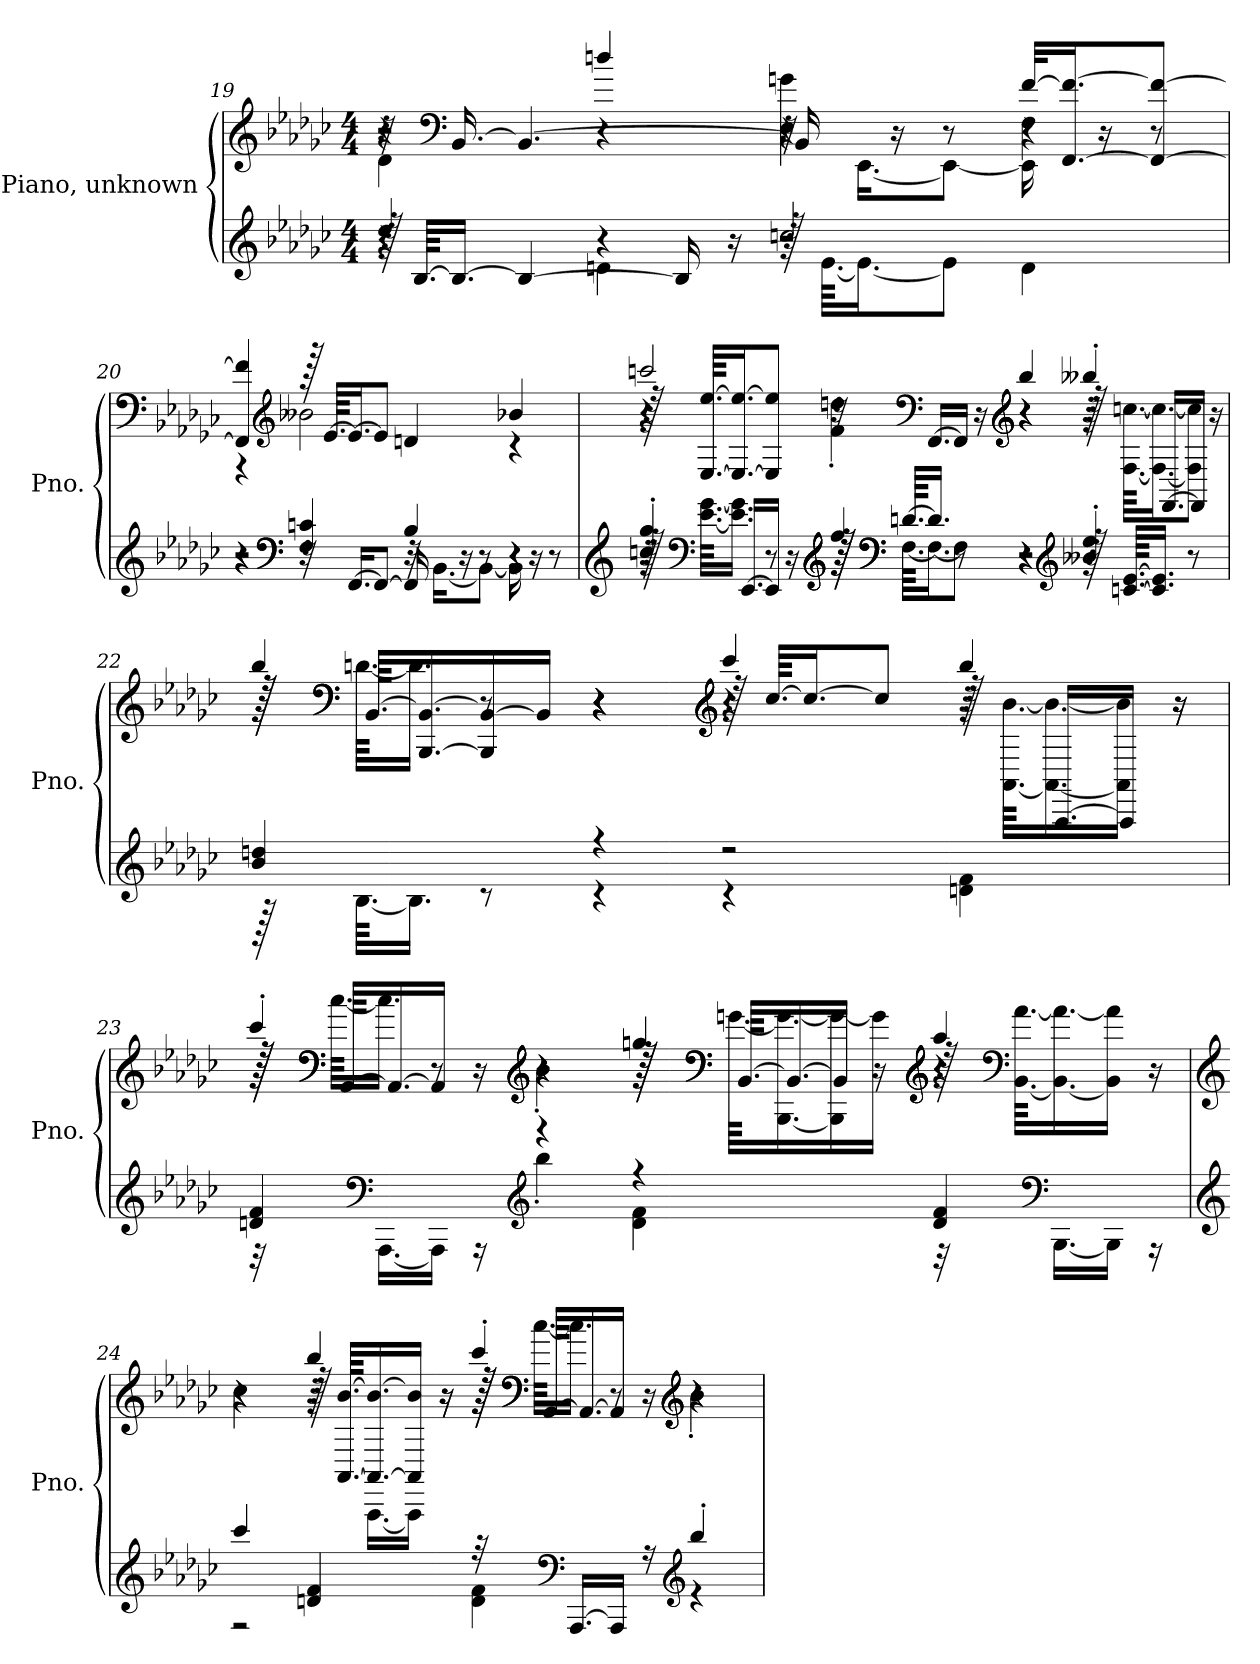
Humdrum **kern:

**kern	**kern
*part1	*part1
*staff2	*staff1
*I"Piano, unknown	*
*I'Pno.	*
!!LO:PB:g=z
*clefG2	*clefG2
*k[b-e-a-d-g-c-]	*k[b-e-a-d-g-c-]
*M4/4	*M4/4
=19	=19
*^	*^
*	*^	*	*^
*	*	*	*	*	*^
4dd-/	4r	128r	4r	4d-\	32r	2r
.	.	[64.B-/KKLL	.	.	.	.
*	*	*	*clefF4	*	*	*
.	.	16.B-/JJ_	.	.	[16.BB-/	.
.	.	4B-/_	.	.	4.BB-/_	.
4r	4dn\	.	4ddn/	4r	.	.
.	.	16B-/]	.	.	.	.
.	.	16r	.	.	.	.
2ccn/	128r	2r	4r	4E-\ 4gn\	16BB-/]	32r
.	[64.e-\KKLL	.	.	.	.	.
.	16.e-\J_	.	.	.	.	[16.EE-\KL
.	.	.	.	.	16r	.
.	8e-\J]	.	.	.	8r	8EE-\J_
.	4d\	.	[32f/KLL	4F\	4r	16EE-\]
.	.	.	[16.FF/ 16.f/_J	.	.	.
.	.	.	.	.	.	16r
.	.	.	8FF/_ 8f/_J	.	.	8r
*	*	*	*	*v	*v	*v
!!LO:LB:g=z
=20	=20	=20	=20	=20
4r	2r	4r	4FF/] 4f/]	4r
*clefF4	*	*	*clefG2	*
4F/ 4cn/	.	32r	128r	2b--X\
.	.	.	[64.e-/KKLL	.
.	.	[16.FF/KL	16.e-/J_	.
.	.	8FF/J_	8e-/J]	.
4B-/	32r	16FF/]	4dn/	.
.	[16.BB-\KL	.	.	.
.	.	16r	.	.
.	8BB-\J_	8r	.	.
4r	16BB-\]	4r	4b-X/	4r
.	16r	.	.	.
.	8r	.	.	.
*	*	*	*v	*v
!!LO:LB:g=z
=21	=21	=21	=21
*clefG2	*	*	*
*	*	*	*^
*	*	*	*	*^
4ccn/' 4gg-/'	128r	32r	2cccn/	4r	128r
*clefF4	*	*	*	*	*
.	[64.e-\ [64.g-\KKLL	.	.	.	[64.E-/ [64.ee-/KKLL
.	16.e-\] 16.g-\]JJ	[16.EE-/LL	.	.	16.E-/_ 16.ee-/_J
.	8r	16EE-/JJ]	.	.	8E-/] 8ee-/]J
.	.	16r	.	.	.
*clefG2	*	*	*	*	*
4ff/	128r	128r	.	4f\' 4ddn\'	32r
*clefF4	*	*	*	*	*
.	[64.F\KKLL	[64.dn/KKLL	.	.	.
*	*	*	*clefF4	*	*
.	16.F\J_	16.d/JJ]	.	.	[16.FF/LL
.	8F\J]	8r	.	.	16FF/JJ]
.	.	.	.	.	16r
*	*	*	*clefG2	*	*
4r	2r	4r	4r	4r	4bb-/
*clefG2	*	*	*	*	*
4b--X/' 4ee-/'	.	128r	4bb--X'/	128r	32r
.	.	[64.cn/ [64.e-/KKLL	.	[64.F\ [64.ccn\KKLL	.
.	.	16.c/] 16.e-/]JJ	.	16.F\_ 16.cc\_J	[16.FF/LL
.	.	8r	.	8F\] 8cc\]J	16FF/JJ]
.	.	.	.	.	16r
*	*v	*v	*	*	*
!!LO:LB:g=z	!!	!!
=22	=22	=22	=22	=22
4b-/ 4ddn/	128r	4bb-/	128r	128r
*	*	*clefF4	*	*
.	[64.B-\KKLL	.	[64.dn\KKLL	[64.BB-/KKLL
.	16.B-\JJ]	.	16.d\JJ]	[16.BBB-/ 16.BB-/_
.	8r	.	8r	16BBB-/] 16BB-/_
.	.	.	.	16BB-/JJ]
4r	4r	4r	4r	4r
*	*	*clefG2	*	*
2r	4r	4ccc-/	4r	128r
.	.	.	.	[64.cc-/KKLL
.	.	.	.	16.cc-/J_
.	.	.	.	8cc-/J]
.	4dn\ 4f\	4bb-/	128r	32r
.	.	.	[64.AA-\ [64.b-\KKLL	.
.	.	.	16.AA-\_ 16.b-\_	[16.AAA-/LL
.	.	.	16AA-\] 16b-\]JJ	16AAA-/JJ]
.	.	.	16r	16r
!!LO:LB:g=z	!!	!!
=23	=23	=23	=23	=23
4dn/ 4f/	32r	4ccc-'/	128r	128r
*	*	*clefF4	*	*
.	.	.	[64.cc-\KKLL	[64.AA-/KKLL
*clefF4	*	*	*	*
.	[16.AAA-\LL	.	16.cc-\JJ]	16.AA-/_
.	16AAA-\JJ]	.	8r	16AA-/JJ]
.	16r	.	.	16r
*clefG2	*	*clefG2	*	*
4r	4bb-'\	4r	4b-'\	4r
4r	4d\ 4f\	4ggn/	128r	128r
*	*	*clefF4	*	*
.	.	.	[64.gn\KKLL	[64.BB-/KKLL
.	.	.	[16.BBB-\ 16.g\_	16.BB-/_
.	.	.	16BBB-\] 16g\_	16BB-/JJ]
.	.	.	16g\JJ]	16r
*	*	*clefG2	*	*
4d/ 4f/	32r	4aa-/	128r	4r
*	*	*clefF4	*	*
.	.	.	[64.BB-\ [64.a-\KKLL	.
*clefF4	*	*	*	*
.	[16.BBB-\LL	.	16.BB-\_ 16.a-\_	.
.	16BBB-\JJ]	.	16BB-\] 16a-\]JJ	.
.	16r	.	16r	.
!!LO:LB:g=z	!!	!!
=24	=24	=24	=24	=24
*clefG2	*	*clefG2	*	*
4ccc-/	2r	4r	4cc-\	4r
4dn/ 4f/	.	4bb-/	32r	128r
.	.	.	.	[64.AA-/ [64.b-/KKLL
.	.	.	[16.AAA-\LL	16.AA-/_ 16.b-/_
.	.	.	16AAA-\JJ]	16AA-/] 16b-/]JJ
.	.	.	16r	16r
32r	4d\ 4f\	4ccc-'/	128r	128r
*	*	*clefF4	*	*
.	.	.	[64.cc-\KKLL	[64.AA-/KKLL
*clefF4	*	*	*	*
[16.AAA-/LL	.	.	16.cc-\JJ]	16.AA-/_
16AAA-/JJ]	.	.	8r	16AA-/JJ]
16r	.	.	.	16r
*clefG2	*	*clefG2	*	*
4bb-'/	4r	4r	4b-'\	4r
*v	*v	*	*	*
*	*v	*v	*v
=	=
*-	*-
